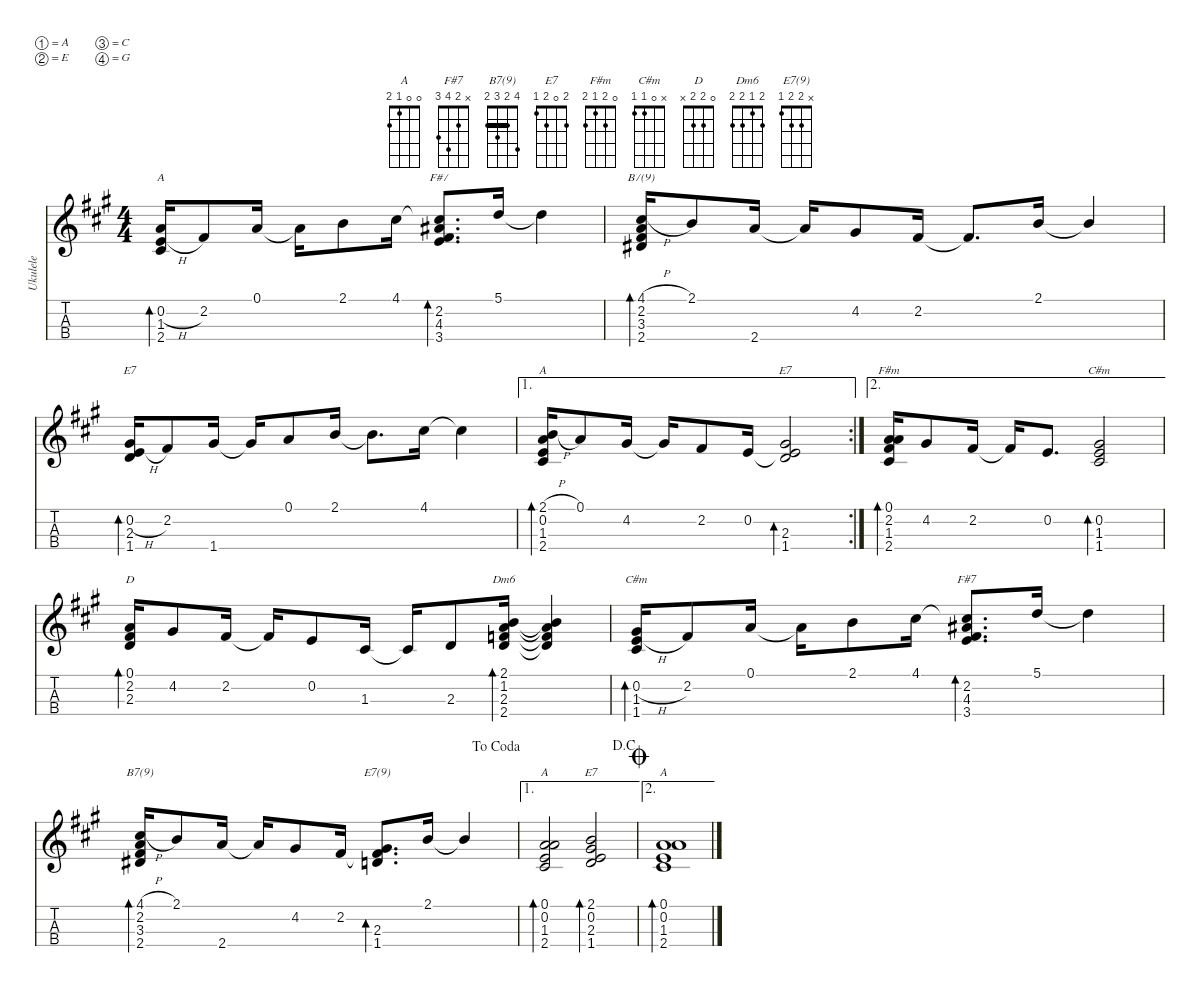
\defaultSystemsLayout 4
\hideDynamics
\bracketExtendMode nobrackets
\otherSystemsTrackNameOrientation horizontal
\defaultBarNumberDisplay Hide
\track ("Ukulele" "Ukulele") {defaultSystemsLayout 2 instrument acousticguitarnylon}
\staff {score tabs}
\tuning (A4 E4 C4 G4)
\displaytranspose 0
\chord ("A" x 0 1 2)
\chord ("F#7" x 2 4 3)
\chord ("B7(9)" 4 2 3 2) {barre 2}
\chord ("E7" x 0 2 1)
\chord ("F#m" 0 2 1 2)
\chord ("C#m" x 0 1 1)
\chord ("D" 0 2 2 x)
\chord ("Dm6" 2 1 2 2)
\chord ("E7(9)" x 2 2 1)
\chord ("A" 0 0 1 2)
\chord ("E7" 2 0 2 1)
\ts (4 4)
\tempo (75 hide)
\clef g2
\ks a
(0.2{h acc forcenatural} 2.4{acc forcenatural} 1.3{acc #}).16{bd 43 ch "A" dy mf instrument acousticguitarnylon beam Up} 2.2{acc #}.8{beam Up} 0.1{acc forcenatural}.16{beam Up} 0.1{t acc forcenatural}.16{beam Down} 2.1{acc forcenatural}.8{beam Down} 4.1{acc #}.16{beam Down} (4.3{acc forcenatural} 2.2{acc #} 3.4{acc #} 4.1{t acc #}).8{d bd 42 ch "F#7" beam Up} 5.1{acc forcenatural}.16{beam Up} 5.1{t acc forcenatural}.4{beam Down} |
(3.3{acc #} 2.2{acc #} 4.1{h acc #} 2.4{acc forcenatural}).16{bd 43 ch "B7(9)" beam Up} 2.1{acc forcenatural}.8{beam Up} 2.4{acc forcenatural}.16{beam Up} 2.4{t acc forcenatural}.16{beam Up} 4.2{acc #}.8{beam Up} 2.2{acc #}.16{beam Up} 2.2{t acc #}.8{d beam Up} 2.1{acc forcenatural}.16{beam Up} 2.1{t acc forcenatural}.4{beam Up} |
(2.3{acc forcenatural} 0.2{h acc forcenatural} 1.4{acc #}).16{bd 41 ch "E7" beam Up} 2.2{acc #}.8{beam Up} 1.4{acc #}.16{beam Up} 1.4{t acc #}.16{beam Up} 0.1{acc forcenatural}.8{beam Up} 2.1{acc forcenatural}.16{beam Up} 2.1{t acc forcenatural}.8{d beam Down} 4.1{acc #}.16{beam Down} 4.1{t acc #}.4{beam Down} |
\ae 1
\rc 2
(1.3{acc #} 0.2{acc forcenatural} 2.1{h acc forcenatural} 2.4{acc forcenatural}).16{bd 39 ch "A" beam Up} 0.1{acc forcenatural}.8{beam Up} 4.2{acc #}.16{beam Up} 4.2{t acc #}.16{beam Up} 2.2{acc #}.8{beam Up} 0.2{acc forcenatural}.16{beam Up} (0.2{t acc forcenatural} 1.4{acc #} 2.3{acc forcenatural}).2{bd 39 ch "E7" beam Up} |
\ae 2
(1.3{acc #} 2.2{acc #} 0.1{acc forcenatural} 2.4{acc forcenatural}).16{bd 38 ch "F#m" beam Up} 4.2{acc #}.8{beam Up} 2.2{acc #}.16{beam Up} 2.2{t acc #}.16{beam Up} 0.2{acc forcenatural}.8{d beam Up} (1.3{acc #} 0.2{acc forcenatural} 1.4{acc #}).2{bd 34 ch "C#m" beam Up} |
(2.3{acc forcenatural} 2.2{acc #} 0.1{acc forcenatural}).16{bd 38 ch "D" beam Up} 4.2{acc #}.8{beam Up} 2.2{acc #}.16{beam Up} 2.2{t acc #}.16{beam Up} 0.2{acc forcenatural}.8{beam Up} 1.3{acc #}.16{beam Up} 1.3{t acc #}.16{beam Up} 2.3{acc forcenatural}.8{beam Up} (2.3{acc forcenatural} 1.2{acc forcenatural} 2.4{acc forcenatural} 2.1{acc forcenatural}).16{bd 37 ch "Dm6" dy mp beam Up} (2.3{t acc forcenatural} 2.4{t acc forcenatural} 2.1{t acc forcenatural} 1.2{t acc forcenatural}).4{dy mf beam Up} |
(0.2{h acc forcenatural} 1.4{acc #} 1.3{acc #}).16{bd 43 ch "C#m" beam Up} 2.2{acc #}.8{beam Up} 0.1{acc forcenatural}.16{beam Up} 0.1{t acc forcenatural}.16{beam Down} 2.1{acc forcenatural}.8{beam Down} 4.1{acc #}.16{beam Down} (4.3{acc forcenatural} 2.2{acc #} 3.4{acc #} 4.1{t acc #}).8{d bd 42 ch "F#7" beam Up} 5.1{acc forcenatural}.16{beam Up} 5.1{t acc forcenatural}.4{beam Down} |
\jump dacoda
\scale
1.69402 (3.3{acc #} 2.2{acc #} 4.1{h acc #} 2.4{acc forcenatural}).16{bd 44 ch "B7(9)" beam Up} 2.1{acc forcenatural}.8{beam Up} 2.4{acc forcenatural}.16{beam Up} 2.4{t acc forcenatural}.16{beam Up} 4.2{acc #}.8{beam Up} 2.2{acc #}.16{beam Up} (2.2{t acc #} 2.3{acc forcenatural} 1.4{acc #}).8{d bd 36 ch "E7(9)" beam Up} 2.1{acc forcenatural}.16{beam Up} 2.1{t acc forcenatural}.4{beam Up} |
\ae 1
\jump dacapo
\scale
0.961367 (1.3{acc #} 0.2{acc forcenatural} 0.1{acc forcenatural} 2.4{acc forcenatural}).2{bd 35 ch "A" beam Up} (2.3{acc forcenatural} 0.2{acc forcenatural} 1.4{acc #} 2.1{acc forcenatural}).2{bd 42 ch "E7" beam Up} |
\ae 2
\jump coda
\scale
0.344615 (1.3{acc #} 0.2{acc forcenatural} 0.1{acc forcenatural} 2.4{acc forcenatural}).1{bd 35 ch "A" beam Up}
